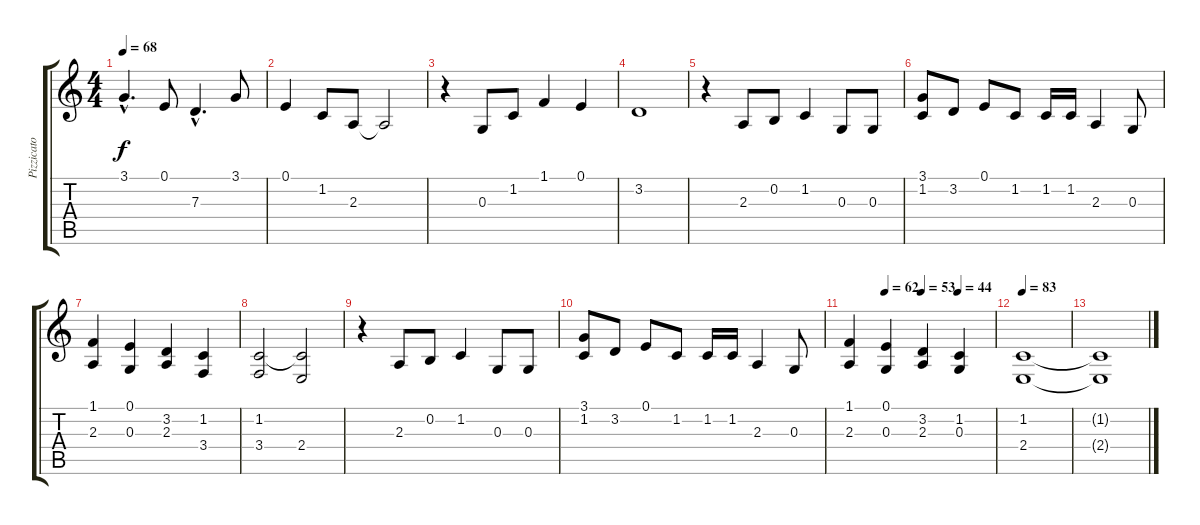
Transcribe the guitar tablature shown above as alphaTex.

\track ("Pizzicato Strings" "Pizzicato ") {instrument pizzicatostrings}
\staff {score tabs}
\tuning (E4 B3 G3 D3 A2 E2) {hide}
\ts (4 4)
\tempo 68
\clef g2
\ks c
3.1{hac}.4{d dy f} 0.1.8 7.3{hac}.4{d} 3.1.8 |
0.1.4 1.2.8 2.3.8 2.3{t}.2 |
r.4 0.3.8 1.2.8 1.1.4 0.1.4 |
3.2.1 |
r.4 2.3.8 0.2.8 1.2.4 0.3.8 0.3.8 |
(3.1 1.2).8 3.2.8 0.1.8 1.2.8 1.2.16 1.2.16 2.3.4 0.3.8 |
(1.1 2.3).4 (0.1 0.3).4 (3.2 2.3).4 (1.2 3.4).4 |
(1.2 3.4).2 (1.2{t} 2.4).2 |
r.4 2.3.8 0.2.8 1.2.4 0.3.8 0.3.8 |
(3.1 1.2).8 3.2.8 0.1.8 1.2.8 1.2.16 1.2.16 2.3.4 0.3.8 |
\tempo (62 0.25)
\tempo (53 0.5)
\tempo (38 0.75)
\tempo (44 0.75)
(1.1 2.3).4 (0.1 0.3).4 (3.2 2.3).4 (1.2 0.3).4 |
\tempo 68
\tempo 83
(1.2 2.4).1 |
(1.2{t} 2.4{t}).1
